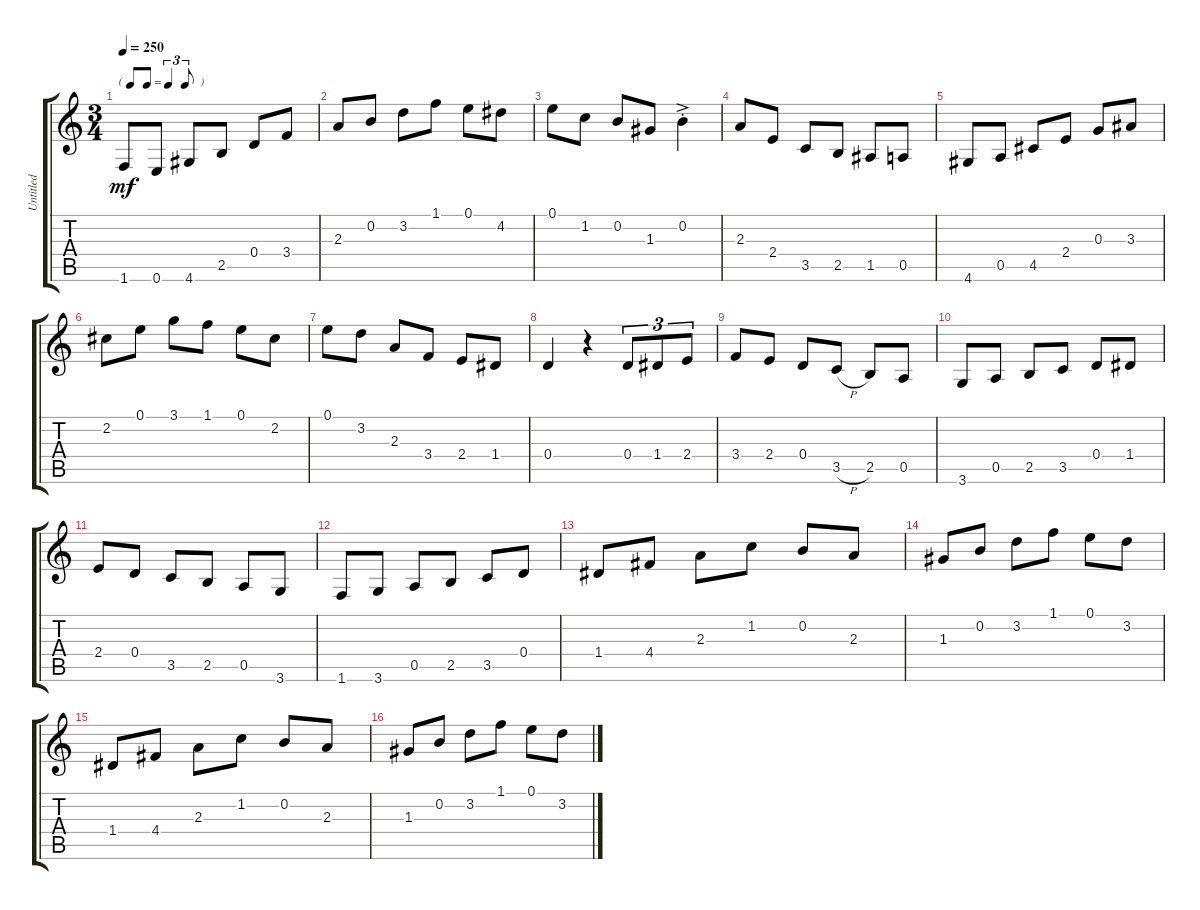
\track ("Untitled" "Untitled") {instrument acousticguitarnylon}
\staff {score tabs}
\tuning (E4 B3 G3 D3 A2 E2) {hide}
\ts (3 4)
\tf triplet8th
\tempo 250
\clef g2
\ks aminor
1.6.8{dy mf} 0.6.8 4.6.8 2.5.8 0.4.8 3.4.8 |
2.3.8 0.2.8 3.2.8 1.1.8 0.1.8 4.2.8 |
0.1.8 1.2.8 0.2.8 1.3.8 0.2{ac st}.4 |
2.3.8 2.4.8 3.5.8 2.5.8 1.5.8 0.5.8 |
4.6.8 0.5.8 4.5.8 2.4.8 0.3.8 3.3.8 |
2.2.8 0.1.8 3.1.8 1.1.8 0.1.8 2.2.8 |
0.1.8 3.2.8 2.3.8 3.4.8 2.4.8 1.4.8 |
0.4.4 r.4 0.4.8{tu (3 2)} 1.4.8{tu (3 2)} 2.4.8{tu (3 2)} |
3.4.8 2.4.8 0.4.8 3.5{h}.8 2.5.8 0.5.8 |
3.6.8 0.5.8 2.5.8 3.5.8 0.4.8 1.4.8 |
2.4.8 0.4.8 3.5.8 2.5.8 0.5.8 3.6.8 |
1.6.8 3.6.8 0.5.8 2.5.8 3.5.8 0.4.8 |
1.4.8 4.4.8 2.3.8 1.2.8 0.2.8 2.3.8 |
1.3.8 0.2.8 3.2.8 1.1.8 0.1.8 3.2.8 |
1.4.8 4.4.8 2.3.8 1.2.8 0.2.8 2.3.8 |
1.3.8 0.2.8 3.2.8 1.1.8 0.1.8 3.2.8
